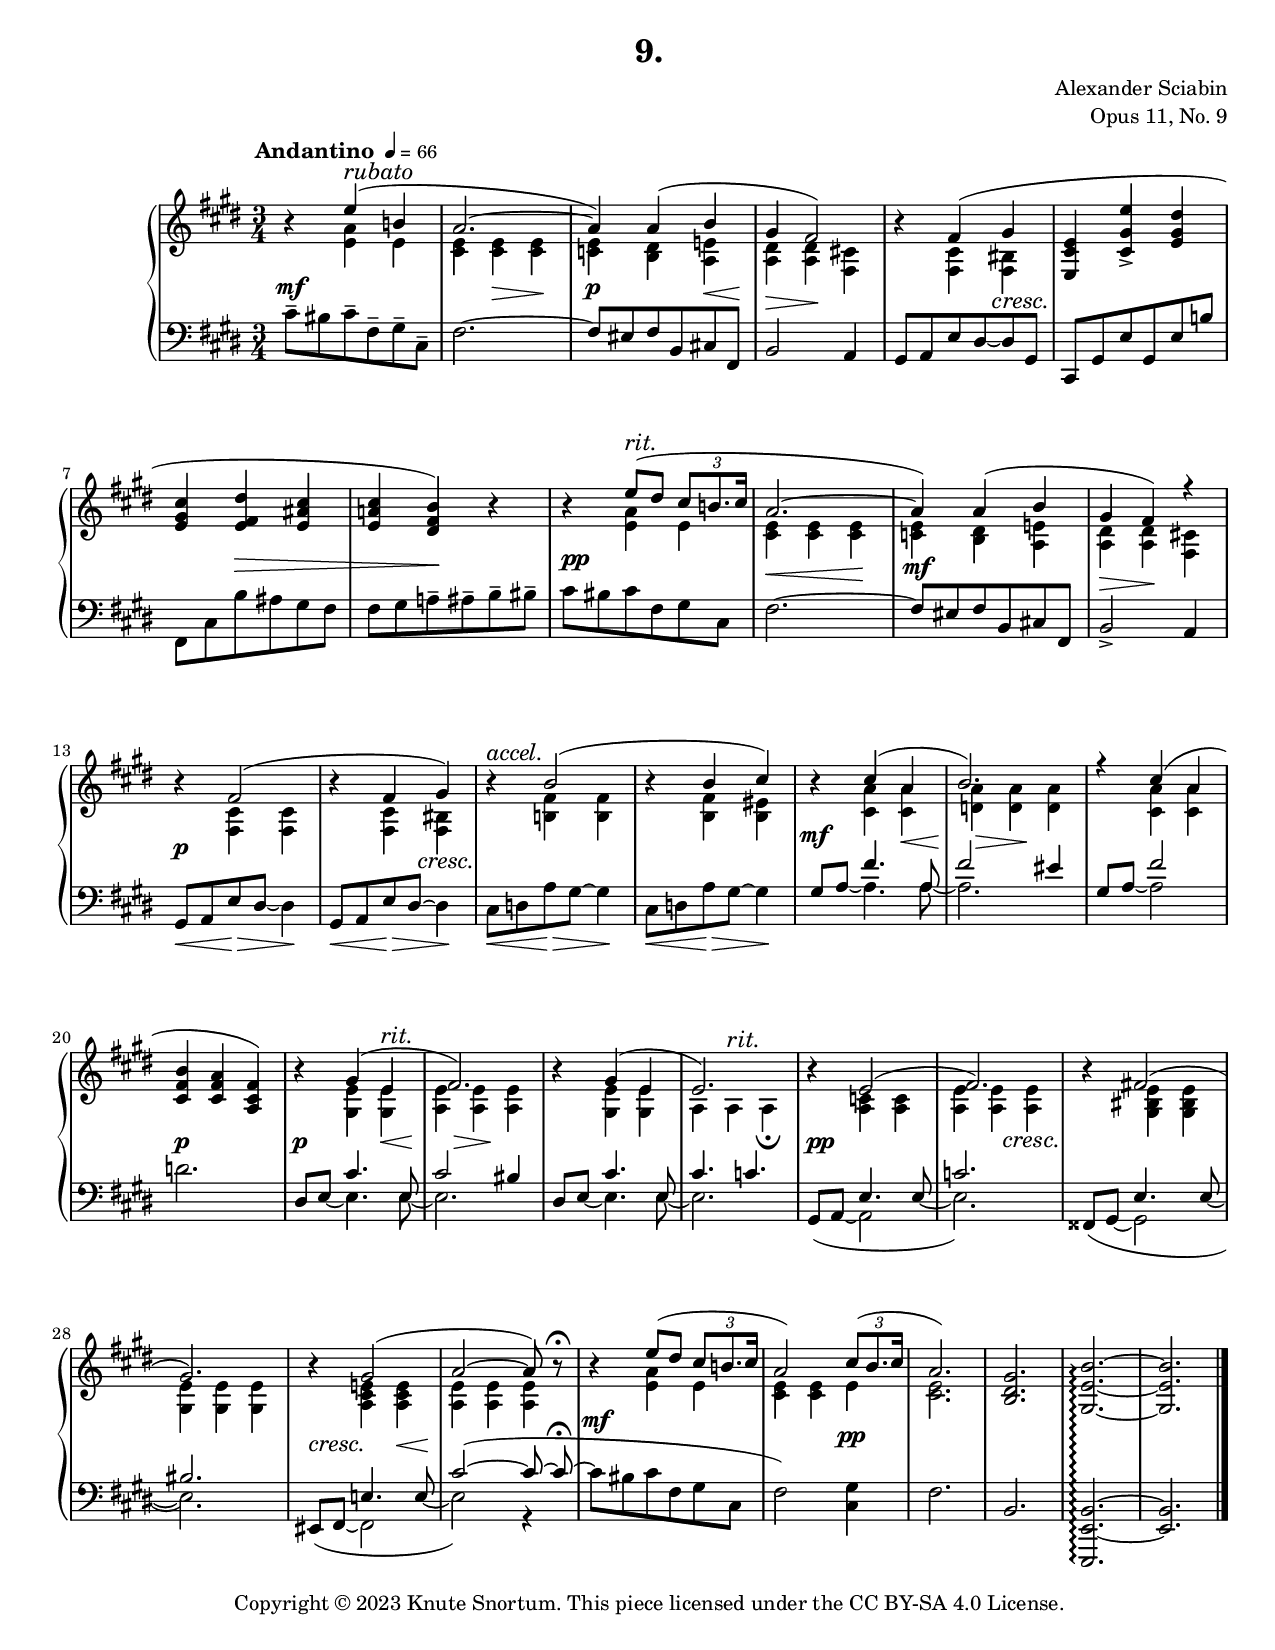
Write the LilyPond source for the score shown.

\version "2.24.0"

\include "includes/header-paper.ily"
%...+....1....+....2....+....3....+....4....+....5....+....6....+....7....+....

\version "2.24.0"
\language "english"

\include "global-variables.ily"

%%% Position and shapes %%%

moveHairpinA = \tweak X-offset 0.5 \etc
moveDynamicA = \tweak Y-offset -4 \etc

%% Music %%%

global = {
  \time 3/4
  \key e \major
  \accidentalStyle piano
}

rightHandUpper = \relative {
  \oneVoice r4 \voiceOne e''(^\rubato b |
  a2.~ |
  a4) a( b |
  gs4 fs2) |
  \oneVoice r4 \voiceOne fs( gs |
  \oneVoice <e, cs' e>4 <cs' gs' e'>-> <e gs ds'> |
  <e gs cs>4 <e fs ds'> <e as cs> |
  <e a cs>4 <ds fs b>) r4 |
  
  \barNumberCheck 9
  r4 \voiceOne e'8(^\rit ds \tuplet 3/2 { cs b8. cs16 } |
  a2.~ |
  a4) a( b |
  gs fs) r4 |
  \oneVoice r4 fs2^( |
  r4 fs gs) |
  r4^\accel \voiceOne b2( |
  b4\rest b cs) |
  
  \barNumberCheck 17
  \oneVoice r4-\moveDynamicA \mf \voiceOne cs( a |
  b2.) |
  r4 cs( a |
  \oneVoice <cs, fs b>4 <cs fs a> <a cs  fs>) |
  r4 \voiceOne gs'( e^\rit |
  fs2.) |
  \oneVoice r4 \voiceOne gs( e |
  e2.) |
  
  \barNumberCheck 25
  \oneVoice r4 \voiceOne e2( |
  fs2.) |
  \oneVoice r4 \voiceOne fs2( |
  gs2.) |
  \oneVoice r4 \voiceOne gs2( |
  a2~ a8) \oneVoice b\rest\fermata |
  r4 \voiceOne e8( ds \tuplet 3/2 { cs b8. cs16 } |
  a2) \tuplet 3/2 { cs8( b8. cs16 } |
  a2.) |
  \oneVoice <b, ds gs>2. |
  <gs e' b'>2.~\arpeggio |
  q2. |
}

rightHandLower = \relative {
  \voiceTwo
  s4 <e' a> e |
  <cs e>4 q q |
  <c e> <b ds> <a e'> |
  <a ds> q <fs cs'> |
  s4 q <fs bs> |
  s2. * 3 |
  
  \barNumberCheck 9
  s4 <e' a> e |
  <cs e>4 q q |
  <c e>4 <b ds> <a e'> |
  <a ds> q <fs cs'> |
  s4 q q |
  s4 q <fs bs> |
  s4 <b fs'> q |
  s4 q <b es> |
  
  \barNumberCheck 17
  s4 <cs a'> q\< <>\! |
  <d a'>4-\moveHairpinA \> q\! q |
  s4 <cs a'> q |
  s2. |
  s4 <gs e'>4 q |
  <a e'>4 q q |
  s4 <gs e'> q |
  a4 a^\rit a\fermata |
  
  \barNumberCheck 25
  s4 <a c> q |
  <a e'>4 q q |
  s4 <gs bs e> q |
  <gs e'>4 q q |
  s4 <a cs e> q |
  <a e'>4 q q |
  s4 <e' a> e |
  <cs e>4 q e |
  <cs e>2. |
}

rightHand = {
  \global
  <<
    \new Voice \rightHandUpper
    \new Voice \rightHandLower
  >>
}

leftHandUpper = \relative {
  s2. * 8 |
  
  \barNumberCheck 9
  s2. * 8 |
  
  \barNumberCheck 17
  s4 \voiceThree fs'4. a,8 |
  fs'2 es4 |
  s4 fs2 | 
  s2. |
  s4 cs4. e,8 |
  cs'2 bs4 |
  s4 cs4. e,8 |
  cs'4. c |
  
  \barNumberCheck 25
  s4 e,4. e8_~ |
  << { \voiceFour e2. | } \new Voice { \voiceThree c'2. | } >>
  s4 \voiceThree e,4. e8_~ |
  << { \voiceFour e2. | } \new Voice { \voiceThree bs'2. | } >>
  s4 \voiceThree e,4. e8_~ |
  <<
    { 
      \voiceFour e2 r4 |
      s2. |
      s2. |
    }
    \new Voice {
      \voiceThree
      cs'2~( cs8~ cs~\noBeam\fermata |
      \oneVoice cs8 bs cs fs, gs cs, |
      fs2) <cs gs'>4 |
    }
  >> 
}

leftHandLower = \relative {
  cs'8-- bs cs-- fs,-- gs-- cs,-- |
  fs2.~ |
  fs8 es fs b, cs fs, |
  b2 a4 |
  gs8 a e' ds~ ds gs, |
  cs,8 gs' e' gs, e' b' |
  fs,8 cs' b' as gs fs |
  fs8 gs a-- as-- b-- bs-- |
  
  \barNumberCheck 9
  cs8 bs cs fs, gs cs, |
  fs2.~ |
  fs8 es fs b, cs fs, |
  b2-> a4 |
  gs8\< a e'\> ds~ ds4\! |
  gs,8\< a e'\> ds~ ds4\! |
  cs8\< d a'\> gs~ gs4\! |
  cs,8\< d a'\> gs~ gs4\! |
  
  \barNumberCheck 17
  \voiceThree gs8 a_~ \voiceFour a4. a8~ |
  a2. |
  \voiceThree gs8 a_~ \voiceFour a2 |
  d2. |
  \voiceThree ds,8 e_~ \voiceFour e4. e8~ |
  e2. |
  \voiceThree ds8 e_~ \voiceFour e4. e8 ~
  e2. |
  
  \barNumberCheck 25
  \oneVoice gs,8_( a~ \voiceFour a2 |
  \hideNoteHead e'2.) |
  \oneVoice fss,8_( gs~ \voiceFour gs2 |
  \hideNoteHead e'2.) |
  \oneVoice es,8_( fs~ \voiceFour fs2 |
  \hideNoteHead e'2) s4 |
  s2. |
  s2. |
  \oneVoice fs2. |
  b,2. |
  <e,, e' b'>~\arpeggio |
  <e' b'>2. |
  \bar "|."
}

leftHand = {
  \global
  \clef bass
  <<
    \new Voice \leftHandUpper
    \new Voice \leftHandLower
  >>
}

dynamics = {
  \override DynamicTextSpanner.style = #'none
  s2.-\tweak Y-offset 1 \mf |
  s4 s-\tweak Y-offset 1 \> s\! |
  s2-\tweak Y-offset 1 \p s8-\tweak Y-offset 1 \< s\! |
  s4\> s2\! |
  s2 s4-\tweak extra-offset #'(-1 . 0) \cresc |
  s2. |
  s4 s2-\tweak Y-offset 2 \> |
  s4 s2\! |
  
  \barNumberCheck 9
  s2.-\tweak X-offset 0 -\tweak Y-offset 2 \pp |
  s2-\tweak Y-offset 1 \< s4\! |
  s2.-\tweak Y-offset 1 \mf |
  s4\> s2\! |
  s2.-\tweak Y-offset 1 \p |
  s2 s4-\tweak extra-offset #'(-2 . 0) \cresc |
  s2. * 2 |
  
  \barNumberCheck 17
  s2.\! | % fm
  s2. * 2 | % < | >
  s2.\p |
  s2\p s8\< s\! |
  s8 s\> s s\! s4 |
  s2. * 2 |
  
  \barNumberCheck 25
  s2.-\tweak X-offset 0 \pp |
  s2 s4-\tweak extra-offset #'(-2.5 . 0) \cresc |
  s2. * 2 |
  s2-\tweak extra-offset #'(0 . -1) \cresc s8-\tweak Y-offset -1 \< s\! |
  s2. |
  s2.-\tweak Y-offset 1 \mf |
  s2 s4\pp |
}

% MIDI only
pedal = {
  s4 s8\sd s\su\sd s\su\sd s\su\sd |
  s2.\su\sd |
  s8\su\sd s\su\sd s\su\sd s\su\sd s\su\sd s\su\sd |
  s4\su\sd s\su\sd s\su\sd |
  s4\su s8\sd s\su\sd s\su\sd s\su\sd |
  s2\su\sd s4\su\sd |
  s4\su\sd s\su\sd s\su\sd |
  s2.\su |
  
  \barNumberCheck 9
  s4 s8\sd s\su\sd s\su\sd s\su\sd |
  s2.\su\sd |
  s8\su\sd s\su\sd s\su\sd s\su\sd s\su\sd s\su\sd |
  s4\su\sd s\su\sd s\su\sd |
  s2.\su |
  s2. * 3 |
  
  \barNumberCheck 17
  s4 s2\sd |
  s2\su\sd s4\su |
  s4 s2\sd |
  s2.\su\sd |
  s4\su s2\sd |
  s2\su\sd s4\su |
  s4 s2\sd |
  s4.\su\sd s\su\sd |
  
  \barNumberCheck 25
  s4\su s2\sd |
  s2. |
  s4\su s2\sd |
  s2. |
  s4\su s2\sd |
  s2 s8 s\su |
  s4 s8\sd s\su\sd s\su\sd s\su\sd |
  s2\su\sd s4\su\sd |
  
  \barNumberCheck 33
  s2.\su |
}

tempi = {
  \textMark \markup \tempo-markup Andantino #2 #0 66
  \set Score.tempoHideNote = ##t
  \tempo 4 = 66
  s2. * 8 |
  
  \barNumberCheck 9
  s4 \tempo 4 = 60 s2 |
  \tempo 4 = 66 
  s2. * 5 |
  \tempo 4 =  69
  s2. |
  \tempo 4 = 72
  s2. |
  
  \barNumberCheck 17
  \tempo 4 = 76
  s2. |
  \tempo 4 = 80
  s2. |
  \tempo 4 = 84
  s2. |
  \tempo 4 = 88
  s2. |
  s4 \tempo 4 = 80 s2 |
  \tempo 4 = 72
  s2. |
  \tempo 4 = 66
  s2. |
  \tempo 4 = 60
  s2 \tempo 4 = 40 s4 |
  
  \barNumberCheck 25
  \tempo 4 = 66 
  s2. * 5 |
  s2 s8 \tempo 4 = 40 s |
  \tempo 4 = 66
  s2. * 2 |
  
  \barNumberCheck 33
}

preludeNineNotes =
\score {
  \header {
    title = "9."
    composer = "Alexander Sciabin"
    opus = "Opus 11, No. 9"
  }
  \keepWithTag layout  
  \new PianoStaff \with { connectArpeggios = ##t } <<
    \new Staff = "upper" \rightHand
    \new Dynamics \dynamics
    \new Staff = "lower" \leftHand
    \new Devnull \tempi
  >>
  \layout {}
}

\include "articulate.ly"

preludeNineMidi =
\book {
  \bookOutputName "prelude-op11-no09"
  \score {
    \keepWithTag midi
    \articulate <<
      \new Staff = "upper" << \rightHand \dynamics \pedal \tempi >>
      \new Staff = "lower" << \leftHand \dynamics \pedal \tempi >>
    >>
    \midi {}
  }
}


\preludeNineNotes
\preludeNineMidi
